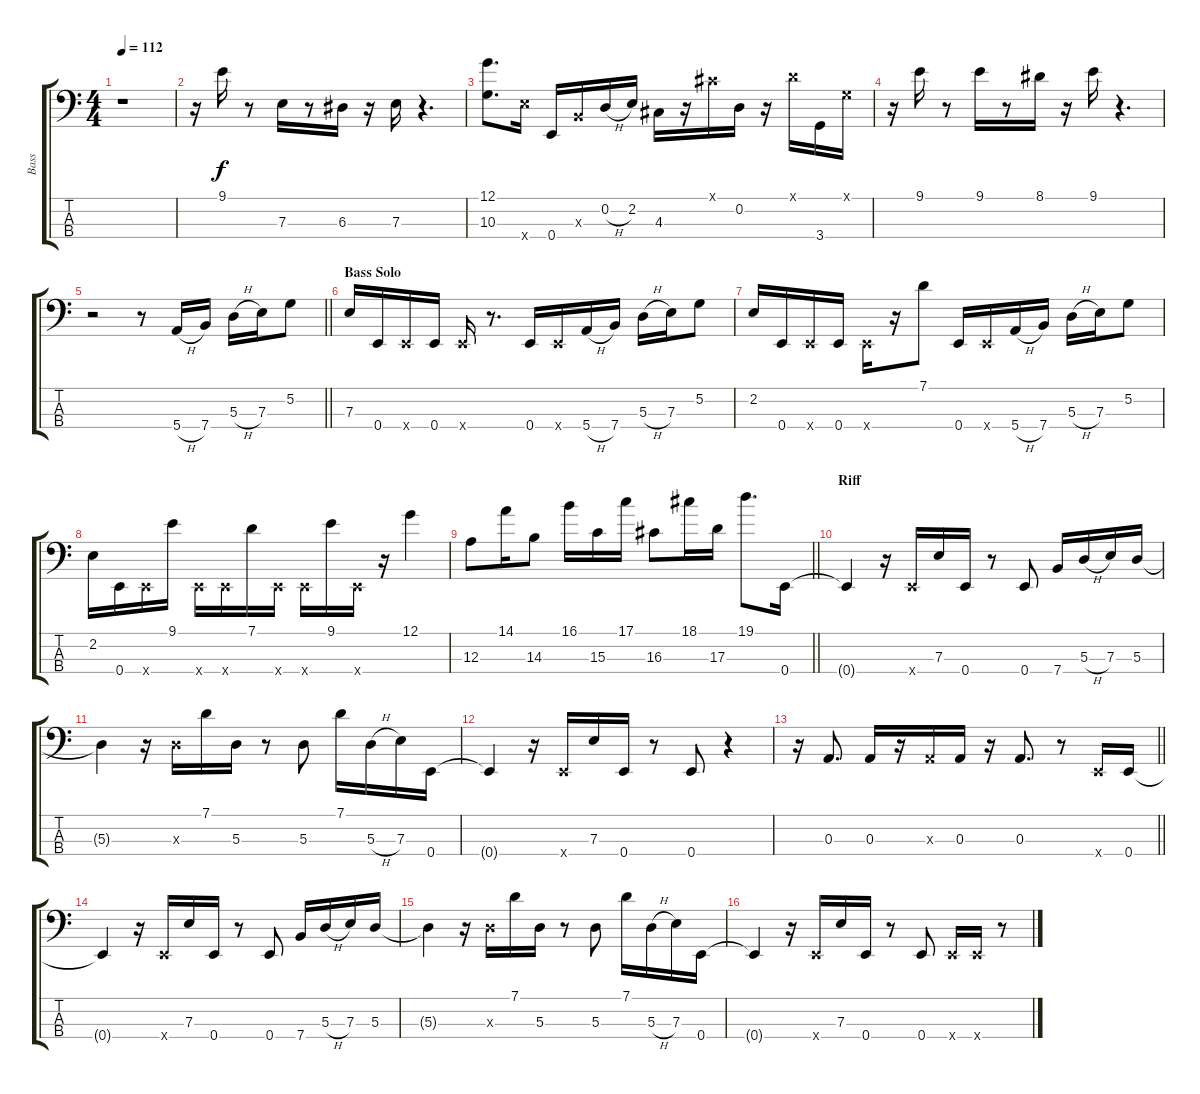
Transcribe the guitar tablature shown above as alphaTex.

\track ("Bass" "Bass") {instrument slapbass1}
\staff {score tabs}
\tuning (G2 D2 A1 E1) {hide}
\ts (4 4)
\tempo 112
\clef f4
\ks c
r.1{dy f} |
r.16 9.1.16 r.8 7.3.16 r.8 6.3.16 r.16 7.3.16 r.4{d} |
(12.1 10.3).8{d} 12.4{x}.16 0.4.16 2.3{x}.16 0.2{h}.16 2.2.16 4.3.16 r.16 6.1{x}.16 0.2.16 r.16 7.1{x}.16 3.4.16 0.1{x}.16 |
r.16 9.1.16 r.8 9.1.16 r.8 8.1.16 r.16 9.1.16 r.4{d} |
\barLineRight lightlight
r.2 r.8 5.4{h}.16 7.4.16 5.3{h}.16 7.3.16 5.2.8 |
\section ("" "Bass Solo")
7.3.16 0.4.16 0.4{x}.16 0.4.16 0.4{x}.16 r.8{d} 0.4.16 0.4{x}.16 5.4{h}.16 7.4.16 5.3{h}.16 7.3.16 5.2.8 |
2.2.16 0.4.16 0.4{x}.16 0.4.16 0.4{x}.16 r.16 7.1.8 0.4.16 0.4{x}.16 5.4{h}.16 7.4.16 5.3{h}.16 7.3.16 5.2.8 |
2.2.16 0.4.16 0.4{x}.16 9.1.16 0.4{x}.16 0.4{x}.16 7.1.16 0.4{x}.16 0.4{x}.16 9.1.16 0.4{x}.16 r.16 12.1.4 |
\barLineRight lightlight
12.3.8 14.1.16 14.3.8 16.1.16 15.3.16 17.1.16 16.3.8 18.1.16 17.3.16 19.1.8{d} 0.4.16 |
\section ("" "Riff")
0.4{t}.4 r.16 0.4{x}.16 7.3.16 0.4.16 r.8 0.4.8 7.4.16 5.3{h}.16 7.3.16 5.3.16 |
5.3{t}.4 r.16 5.3{x}.16 7.1.16 5.3.16 r.8 5.3.8 7.1.16 5.3{h}.16 7.3.16 0.4.16 |
0.4{t}.4 r.16 0.4{x}.16 7.3.16 0.4.16 r.8 0.4.8 r.4 |
\barLineRight lightlight
r.16 0.3.8{d} 0.3.16 r.16 0.3{x}.16 0.3.16 r.16 0.3.8{d} r.8 0.4{x}.16 0.4.16 |
0.4{t}.4 r.16 0.4{x}.16 7.3.16 0.4.16 r.8 0.4.8 7.4.16 5.3{h}.16 7.3.16 5.3.16 |
5.3{t}.4 r.16 5.3{x}.16 7.1.16 5.3.16 r.8 5.3.8 7.1.16 5.3{h}.16 7.3.16 0.4.16 |
0.4{t}.4 r.16 0.4{x}.16 7.3.16 0.4.16 r.8 0.4.8 0.4{x}.16 0.4{x}.16 r.8
